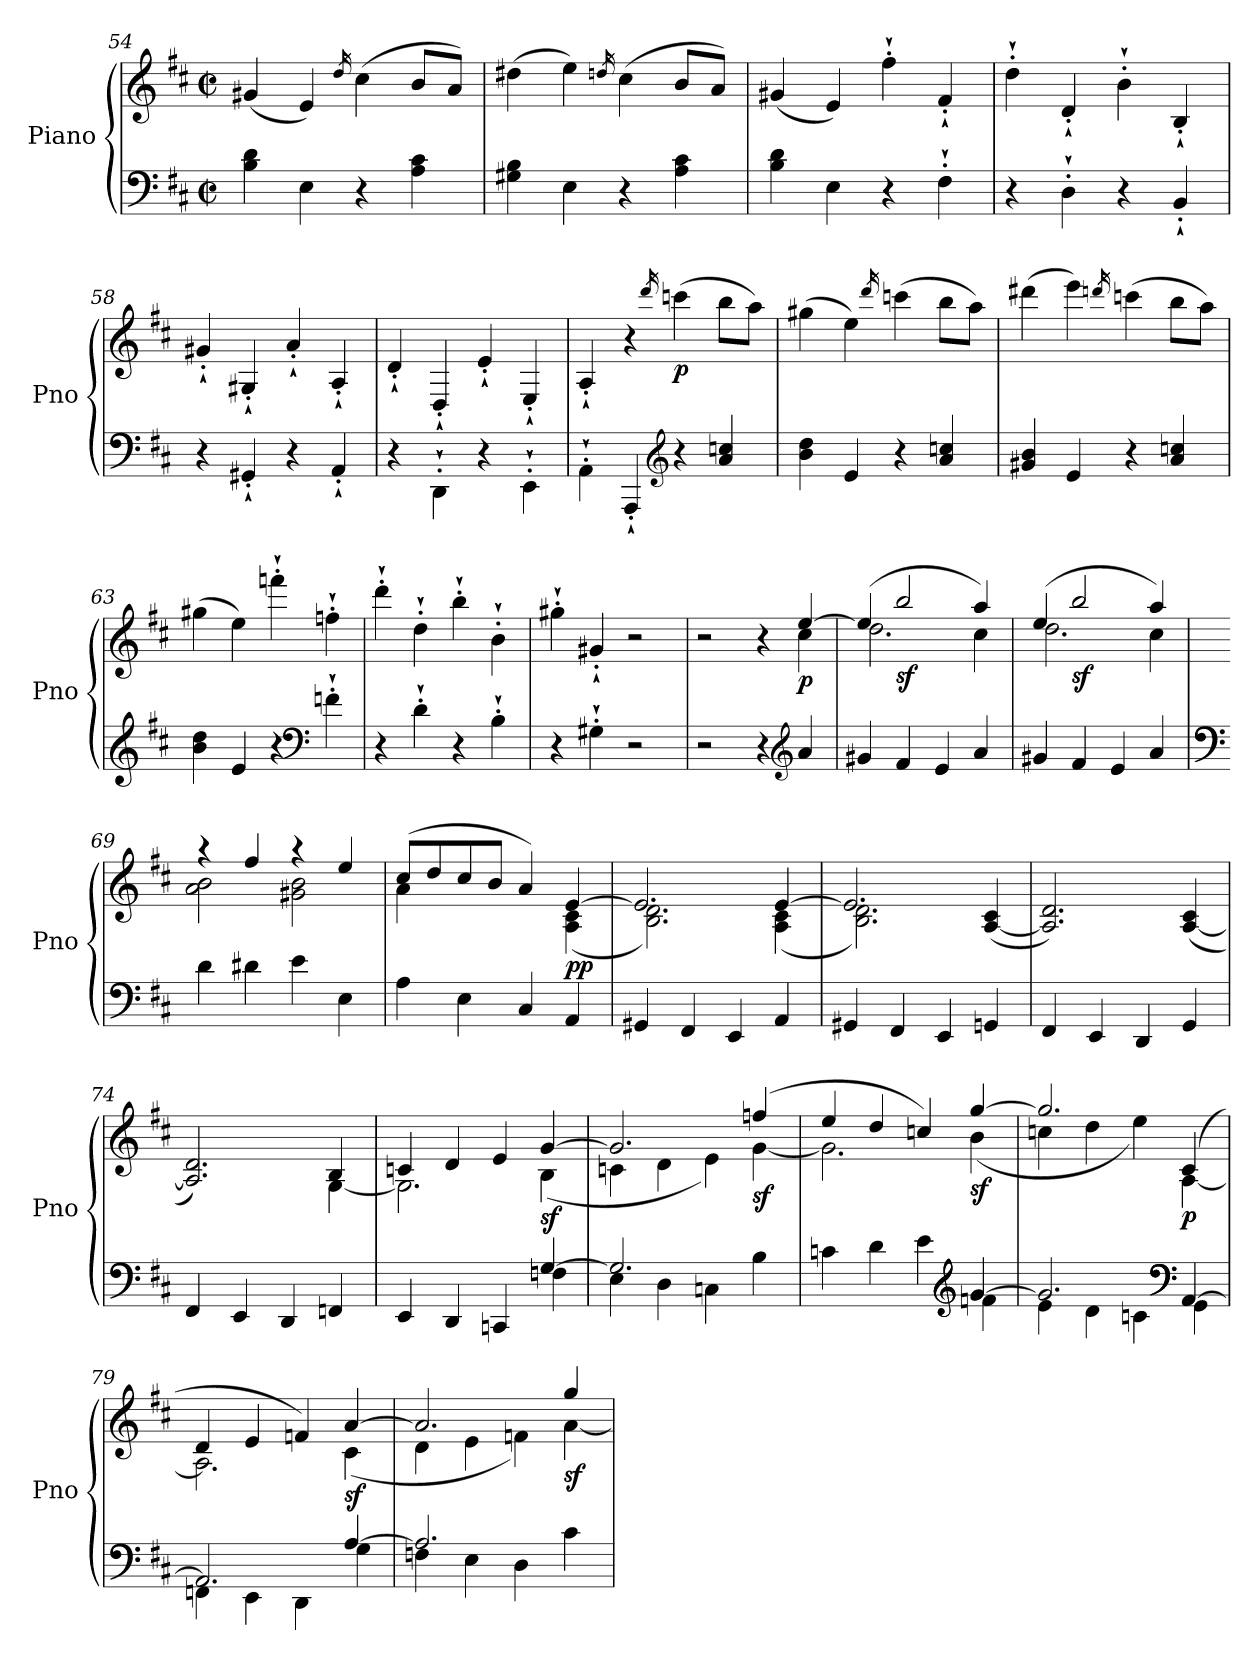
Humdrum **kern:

**kern	**kern	**dynam
*part1	*part1	*part1
*staff2	*staff1	*staff1/2
*I"Piano	*	*
*I'Pno	*	*
*clefF4	*clefG2	*
*k[f#c#]	*k[f#c#]	*
*D:	*D:	*
*M2/2	*M2/2	*
*met(c|)	*met(c|)	*
=54	=54	=54
4B\ 4d\	(<4g#X/	.
4E\	4e/)	.
.	16qdd/	.
4r	(>4cc#\	.
4A\ 4c#\	8b/L	.
.	8a/J)	.
!!LO:PB:g=z
=55	=55	=55
4G#X\ 4B\	(>4dd#X\	.
4E\	4ee\)	.
.	16qddn/	.
4r	(>4cc#\	.
4A\ 4c#\	8b/L	.
.	8a/J)	.
=56	=56	=56
4B\ 4d\	(<4g#X/	.
4E\	4e/)	.
4r	4ff#'`\	.
4F#'`\	4f#'`/	.
=57	=57	=57
4r	4dd'`\	.
4D'`\	4d'`/	.
4r	4b'`\	.
4BB'`/	4B'`/	.
=58	=58	=58
4r	4g#X'`/	.
4GG#X'`/	4G#X'`/	.
4r	4a'`/	.
4AA'`/	4A'`/	.
=59	=59	=59
4r	4d'`/	.
4DD'`\	4D'`/	.
4r	4e'`/	.
4EE'`\	4E'`/	.
=60	=60	=60
4AA'`\	4A'`/	.
4AAA'`/	4r	.
*clefG2	*	*
.	16qddd/	.
!	!	!LO:DY:b
4r	(>4cccn\	p
4a/ 4ccn/	8bb\L	.
.	8aa\J)	.
=61	=61	=61
4b\ 4dd\	(>4gg#X\	.
4e/	4ee\)	.
.	16qddd/	.
4r	(>4cccn\	.
4a/ 4ccn/	8bb\L	.
.	8aa\J)	.
!!LO:LB:g=z
=62	=62	=62
4g#X/ 4b/	(>4ddd#X\	.
4e/	4eee\)	.
.	16qdddn/	.
4r	(>4cccn\	.
4a/ 4ccn/	8bb\L	.
.	8aa\J)	.
=63	=63	=63
4b\ 4dd\	(>4gg#X\	.
4e/	4ee\)	.
4r	4fffn'`\	.
*clefF4	*	*
4fn'`\	4ffn'`\	.
=64	=64	=64
4r	4ddd'`\	.
4d'`\	4dd'`\	.
4r	4bb'`\	.
4B'`\	4b'`\	.
=65	=65	=65
4r	4gg#X'`\	.
4G#X'`\	4g#X'`/	.
2r	2r	.
=66	=66	=66
*	*^	*
2r	2r	2.ryy	.
4r	4r	.	.
*clefG2	*	*	*
!	!	!	!LO:DY:b
4a/	[4ee/	4cc#\	p
=67	=67	=67	=67
4g#X/	(>4ee/]	2.dd\	.
!	!	!	!LO:DY:b
4f#/	2bb/	.	sf
4e/	.	.	.
4a/	4aa/)	4cc#\	.
!!LO:LB:g=z	!!
=68	=68	=68	=68
4g#X/	(>4ee/	2.dd\	.
!	!	!	!LO:DY:b
4f#/	2bb/	.	sf
4e/	.	.	.
4a/	4aa/)	4cc#\	.
=69	=69	=69	=69
*clefF4	*	*	*
4d\	4raa	2a\ 2b\	.
4d#X\	4ff#/	.	.
4e\	4raa	2g#X\ 2b\	.
4E\	4ee/	.	.
=70	=70	=70	=70
4A\	(>8cc#/L	4a\	.
.	8dd/	.	.
4E\	8cc#/	2ryy	.
.	8b/J	.	.
4C#/	4a/)	.	.
!	!	!	!LO:DY:b
4AA/	[4e/	(<4A\ 4c#\	pp
=71	=71	=71	=71
4GG#X/	2.e/]	2.B\ 2.d\)	.
4FF#/	.	.	.
4EE/	.	.	.
4AA/	[4e/	(<4A\ 4c#\	.
=72	=72	=72	=72
4GG#X/	2.e/]	2.B\ 2.d\)	.
4FF#/	.	.	.
4EE/	.	.	.
4GGn/	(>[4A/ 4c#/	4ryy	.
*	*v	*v	*
=73	=73	=73
4FF#/	2.A/] 2.d/)	.
4EE/	.	.
4DD/	.	.
4GG/	(>[4A/ 4c#/	.
=74	=74	=74
*	*^	*
4FF#/	2.A/] 2.d/)	2.ryy	.
4EE/	.	.	.
4DD/	.	.	.
4FFn/	4B/	[4G\	.
!!LO:LB:g=z	!!
=75	=75	=75	=75
*^	*	*	*
4EE/	2.ryy	4cn/	2.G\]	.
4DD/	.	4d/	.	.
4CCn/	.	4e/	.	.
!	!	!	!	!LO:DY:b
[4G/	4Fn\	[4g/	(<4B\	sf
=76	=76	=76	=76	=76
2.G/]	4E\	2.g/]	4cn\	.
.	4D\	.	4d\	.
.	4Cn\	.	4e\)	.
!	!	!	!	!LO:DY:b
4B\	4ryy	(>4ffn/	[4g\	sf
=77	=77	=77	=77	=77
4cn\	2.ryy	4ee/	2.g\]	.
4d\	.	4dd/	.	.
4e\	.	4ccn/)	.	.
*clefG2	*	*	*	*
!	!	!	!	!LO:DY:b
[4g/	4fn\	[4gg/	(<4b\	sf
=78	=78	=78	=78	=78
2.g/]	4e\	2.gg/]	4ccn\	.
.	4d\	.	4dd\	.
.	4cn\	.	4ee\)	.
*clefF4	*	*	*	*
!	!	!	!	!LO:DY:b
[4AA/	4GG\	(>4c#/	[4A\	p
=79	=79	=79	=79	=79
2.AA/]	4FFn\	4d/	2.A\]	.
.	4EE\	4e/	.	.
.	4DD\	4fn/)	.	.
!	!	!	!	!LO:DY:b
[4A/	4G\	[4a/	(<4c#\	sf
=80	=80	=80	=80	=80
2.A/]	4Fn\	2.a/]	4d\	.
.	4E\	.	4e\	.
.	4D\	.	4fn\)	.
!	!	!	!	!LO:DY:b
4c#\	4ryy	4gg/	[4a\	sf
*v	*v	*	*	*
*	*v	*v	*
=	=	=
*-	*-	*-
